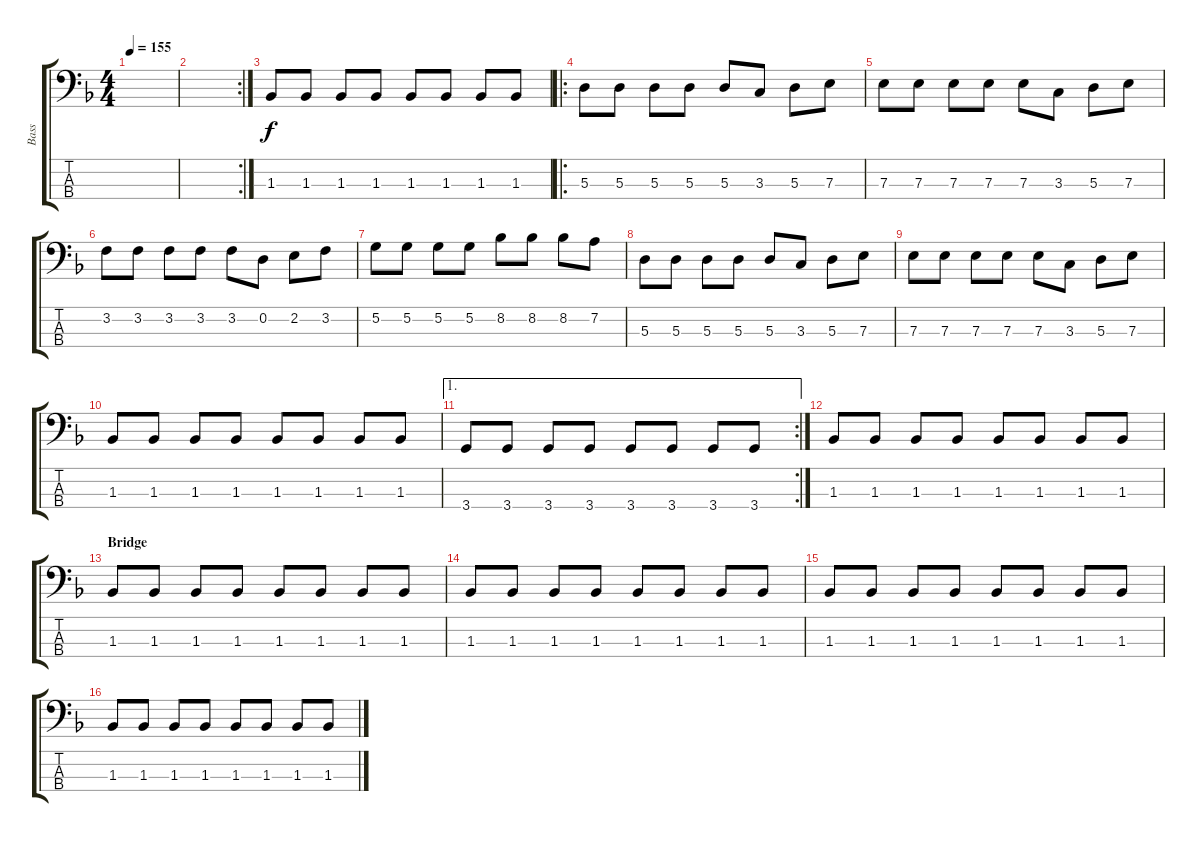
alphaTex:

\track ("Bass" "Bass") {instrument electricbassfinger}
\staff {score tabs}
\tuning (G2 D2 A1 E1) {hide}
\ts (4 4)
\tempo 155
\clef f4
\ks f
|
\rc 2
|
1.3.8 1.3.8 1.3.8 1.3.8 1.3.8 1.3.8 1.3.8 1.3.8 |
\ro
5.3.8 5.3.8 5.3.8 5.3.8 5.3.8 3.3.8 5.3.8 7.3.8 |
7.3.8 7.3.8 7.3.8 7.3.8 7.3.8 3.3.8 5.3.8 7.3.8 |
3.2.8 3.2.8 3.2.8 3.2.8 3.2.8 0.2.8 2.2.8 3.2.8 |
5.2.8 5.2.8 5.2.8 5.2.8 8.2.8 8.2.8 8.2.8 7.2.8 |
5.3.8 5.3.8 5.3.8 5.3.8 5.3.8 3.3.8 5.3.8 7.3.8 |
7.3.8 7.3.8 7.3.8 7.3.8 7.3.8 3.3.8 5.3.8 7.3.8 |
1.3.8 1.3.8 1.3.8 1.3.8 1.3.8 1.3.8 1.3.8 1.3.8 |
\ae 1
\rc 2
3.4.8 3.4.8 3.4.8 3.4.8 3.4.8 3.4.8 3.4.8 3.4.8 |
1.3.8 1.3.8 1.3.8 1.3.8 1.3.8 1.3.8 1.3.8 1.3.8 |
\section ("" "Bridge")
1.3.8 1.3.8 1.3.8 1.3.8 1.3.8 1.3.8 1.3.8 1.3.8 |
1.3.8 1.3.8 1.3.8 1.3.8 1.3.8 1.3.8 1.3.8 1.3.8 |
1.3.8 1.3.8 1.3.8 1.3.8 1.3.8 1.3.8 1.3.8 1.3.8 |
1.3.8 1.3.8 1.3.8 1.3.8 1.3.8 1.3.8 1.3.8 1.3.8
